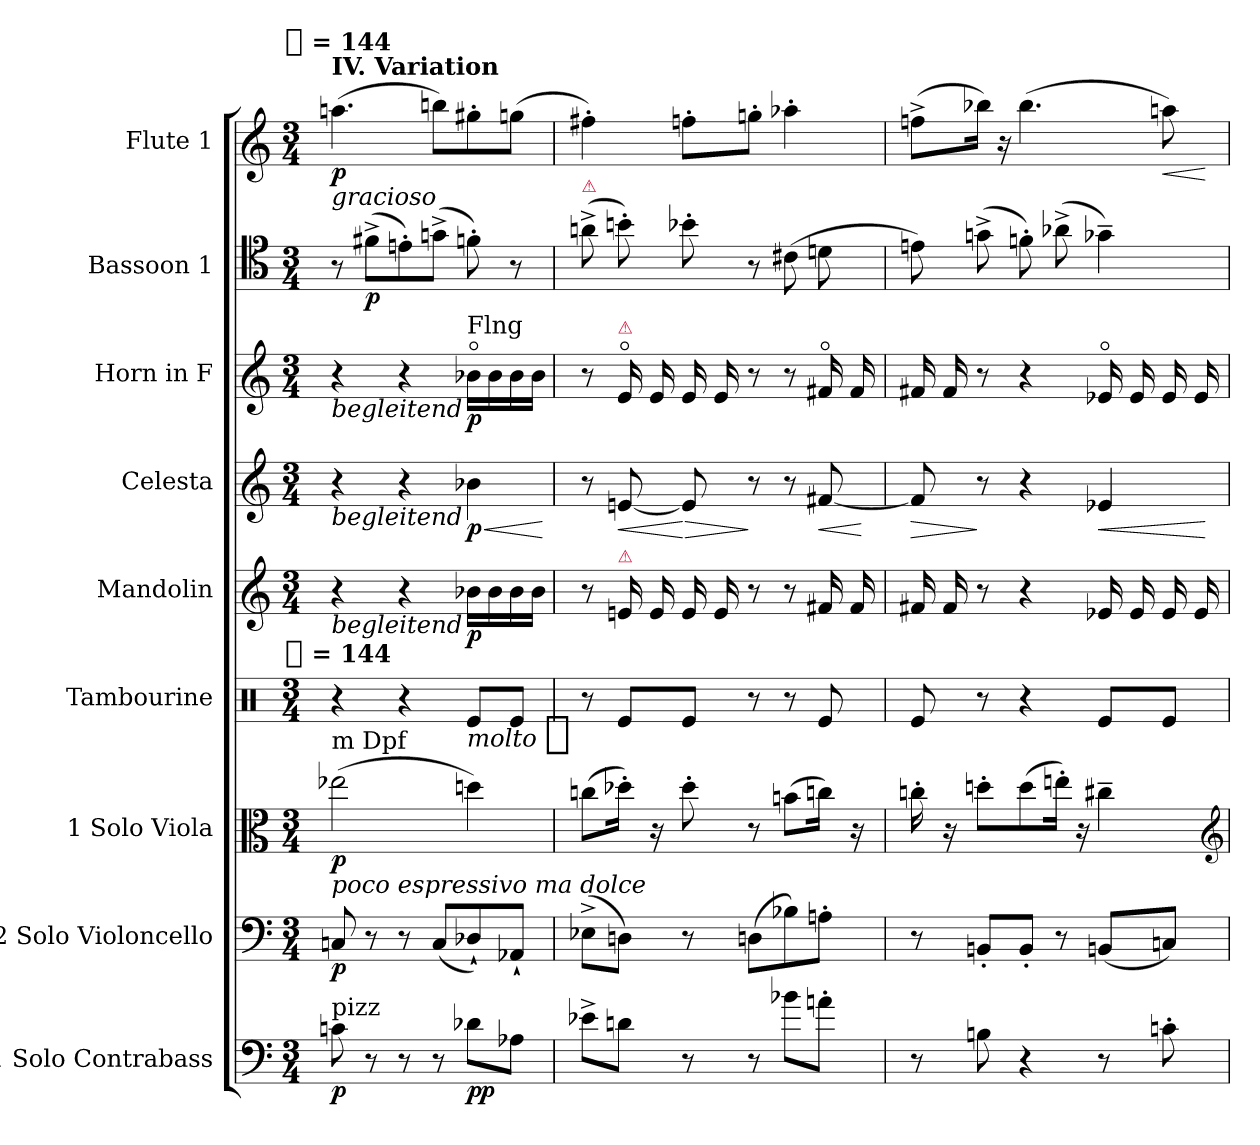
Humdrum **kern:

**kern	**dynam	**kern	**dynam	**kern	**dynam	**kern	**dynam	**kern	**dynam	**kern	**dynam	**kern	**dynam	**kern	**dynam	**kern	**dynam
*part9	*part9	*part8	*part8	*part7	*part7	*part6	*part6	*part5	*part5	*part4	*part4	*part3	*part3	*part2	*part2	*part1	*part1
*staff9	*staff9	*staff8	*staff8	*staff7	*staff7	*staff6	*staff6	*staff5	*staff5	*staff4	*staff4	*staff3	*staff3	*staff2	*staff2	*staff1	*staff1
*I"1 Solo Contrabass	*	*I"2 Solo Violoncello	*	*I"1 Solo Viola	*	*I"Tambourine	*	*I"Mandolin	*	*I"Celesta	*	*I"Horn in F	*	*I"Bassoon 1	*	*I"Flute 1	*
*I'Cb.	*	*I'Vc.	*	*I'Vla.	*	*I'Tamb.	*	*I'Mand.	*	*I'Cel.	*	*I'Hn.	*	*I'Bsn.	*	*I'Fl.	*
*clefF4	*	*clefF4	*	*clefC3	*	*clefX	*	*clefG2	*	*clefG2	*	*clefG2	*	*clefC4	*	*clefG2	*
*k[]	*	*k[]	*	*k[]	*	*k[]	*	*k[]	*	*k[]	*	*k[]	*	*k[]	*	*k[]	*
!!LO:TX:omd:t=[quarter] = 144
*M3/4	*	*M3/4	*	*M3/4	*	*M3/4	*	*M3/4	*	*M3/4	*	*M3/4	*	*M3/4	*	*M3/4	*
*MM144	*	*MM144	*	*MM144	*	*MM144	*	*MM144	*	*MM144	*	*MM144	*	*MM144	*	*MM144	*
=1	=1	=1	=1	=1	=1	=1	=1	=1	=1	=1	=1	=1	=1	=1	=1	=1	=1
!	!	!	!	!	!	!LO:TX:t=[quarter] = 144	!	!	!	!	!	!	!	!	!	!	!
!	!	!	!	!	!	!	!	!	!	!	!	!	!	!	!	!LO:TX:b:i:t=gracioso	!
!	!	!	!	!	!	!	!	!	!	!	!	!	!	!	!	!LO:TX:a:B:t=IV. Variation	!
!	!	!	!	!	!	!	!	!	!	!	!	!LO:TX:b:i:t=begleitend	!	!	!	!	!
!	!	!	!	!	!	!	!	!	!	!LO:TX:b:i:t=begleitend	!	!	!	!	!	!	!
!	!	!	!	!	!	!	!	!LO:TX:b:i:t=begleitend	!	!	!	!	!	!	!	!	!
!	!	!	!	!LO:TX:b:i:t=poco espressivo ma dolce	!	!	!	!	!	!	!	!	!	!	!	!	!
!	!	!	!	!LO:TX:a:t=m Dpf	!	!	!	!	!	!	!	!	!	!	!	!	!
!LO:TX:a:t=pizz	!	!	!	!	!	!	!	!	!	!	!	!	!	!	!	!	!
8cn	p	8Cn	p	(2ee-X	p	4r	.	4r	.	4r	.	4r	.	8r	.	(4.aan	p
8r	.	8r	.	.	.	.	.	.	.	.	.	.	.	(8f#X^L	p	.	.
8r	.	8r	.	.	.	4r	.	4r	.	4r	.	4r	.	8en')	.	.	.
8r	.	(8CL	.	.	.	.	.	.	.	.	.	.	.	(8gn^J	.	8bbnL)	.
!	!	!	!	!	!	!	!	!	!	!	!	!LO:TX:a:t=Flng	!	!	!	!	!
!	!	!	!	!	!	!	!LO:DY:t=molto %s	!	!	!	!LO:HP:b	!	!	!	!	!	!
8d-XL	pp	8D-X`)	.	4ddn)	.	8Re/L	p	16b-XLL	p	4b-X	< p	16b-XoLL	p	8fn')	.	8gg#X'	.
.	.	.	.	.	.	.	.	16b-	.	.	.	16b-	.	.	.	.	.
8A-XJ	.	8AA-X`J	.	.	.	8Re/J	.	16b-	.	.	.	16b-	.	8r	.	(8ggnJ	.
.	.	.	.	.	.	.	.	16b-JJ	.	.	.	16b-JJ	.	.	.	.	.
.	.	.	.	.	.	.	.	.	.	.	[	.	.	.	.	.	.
=2	=2	=2	=2	=2	=2	=2	=2	=2	=2	=2	=2	=2	=2	=2	=2	=2	=2
!	!	!	!	!	!	!	!	!	!	!	!	!	!	!LO:TX:a:color=crimson:t=⚠	!	!	!
8e-X^L	.	(8E-X^L	.	(8ccnL	.	8r	.	8r	.	8r	.	8r	.	(8an^	.	4ff#X')	.
!	!	!	!	!	!	!	!	!	!	!	!	!LO:TX:a:color=crimson:t=⚠	!	!	!	!	!
!	!	!	!	!	!	!	!	!LO:TX:a:color=crimson:t=⚠	!	!	!	!	!	!	!	!	!
!	!	!	!	!	!	!	!	!	!	!	!LO:HP:b	!	!	!	!	!	!
8dnJ	.	8DnJ)	.	16dd-X'Jk)	.	8Re/L	.	16en	.	[8en	<	16eo	.	8bn')	.	.	.
.	.	.	.	16r	.	.	.	16e	.	.	.	16e	.	.	.	.	.
!	!	!	!	!	!	!	!	!	!	!	!LO:HP:n=1:b	!	!	!	!	!	!
8r	.	8r	.	8dd-'	.	8Re/J	.	16e	.	8e]	[ >	16e	.	8b-X'	.	8ffn'L	.
.	.	.	.	.	.	.	.	16e	.	.	.	16e	.	.	.	.	.
8r	.	(8DnL	.	8r	.	8r	.	8r	.	8r	]	8r	.	8r	.	8ggn'J	.
8b-XL	.	8B-X)	.	(8bnL	.	8r	.	8r	.	8r	.	8r	.	(8c#X	.	4aa-X'	.
!	!	!	!	!	!	!	!	!	!	!	!LO:HP:b	!	!	!	!	!	!
8an'J	.	8An'J	.	16ccnJk)	.	8Re/	.	16f#X	.	[8f#X	<	16f#Xo	.	8dn	.	.	.
.	.	.	.	16r	.	.	.	16f#	.	.	.	16f#	.	.	.	.	.
.	.	.	.	.	.	.	.	.	.	.	[	.	.	.	.	.	.
=3	=3	=3	=3	=3	=3	=3	=3	=3	=3	=3	=3	=3	=3	=3	=3	=3	=3
!	!	!	!	!	!	!	!	!	!	!	!LO:HP:b	!	!	!	!	!	!
8r	.	8r	.	16ccn'	.	8Re/	.	16f#X	.	8f#]	>	16f#X	.	8en)	.	(8ffn^L	.
.	.	.	.	16r	.	.	.	16f#	.	.	.	16f#	.	.	.	.	.
8Bn	.	8BBn'L	.	8ddn'L	.	8r	.	8r	.	8r	]	8r	.	(8gn^	.	16bb-XJk)	.
.	.	.	.	.	.	.	.	.	.	.	.	.	.	.	.	16r	.
4r	.	8BB'J	.	(8dd	.	4r	.	4r	.	4r	.	4r	.	8fn')	.	(4.bb-	.
.	.	8r	.	16een'Jk)	.	.	.	.	.	.	.	.	.	(8a-X^	.	.	.
.	.	.	.	16r	.	.	.	.	.	.	.	.	.	.	.	.	.
!	!	!	!	!	!	!	!	!	!	!	!LO:HP:b	!	!	!	!	!	!
8r	.	(8BBnL	.	4cc#X~	.	8Re/L	.	16e-X	.	4e-X	<	16e-Xo	.	4g-X~)	.	.	.
.	.	.	.	.	.	.	.	16e-	.	.	.	16e-	.	.	.	.	.
!	!	!	!	!	!	!	!	!	!	!	!	!	!	!	!	!	!LO:HP:b
8cn'	.	8CnJ)	.	.	.	8Re/J	.	16e-	.	.	.	16e-	.	.	.	8aan)	<
.	.	.	.	.	.	.	.	16e-	.	.	.	16e-	.	.	.	.	.
*	*	*	*	*clefG2	*	*	*	*	*	*	*	*	*	*	*	*	*
.	.	.	.	.	.	.	.	.	.	.	[	.	.	.	.	.	[
=	=	=	=	=	=	=	=	=	=	=	=	=	=	=	=	=	=
*-	*-	*-	*-	*-	*-	*-	*-	*-	*-	*-	*-	*-	*-	*-	*-	*-	*-
